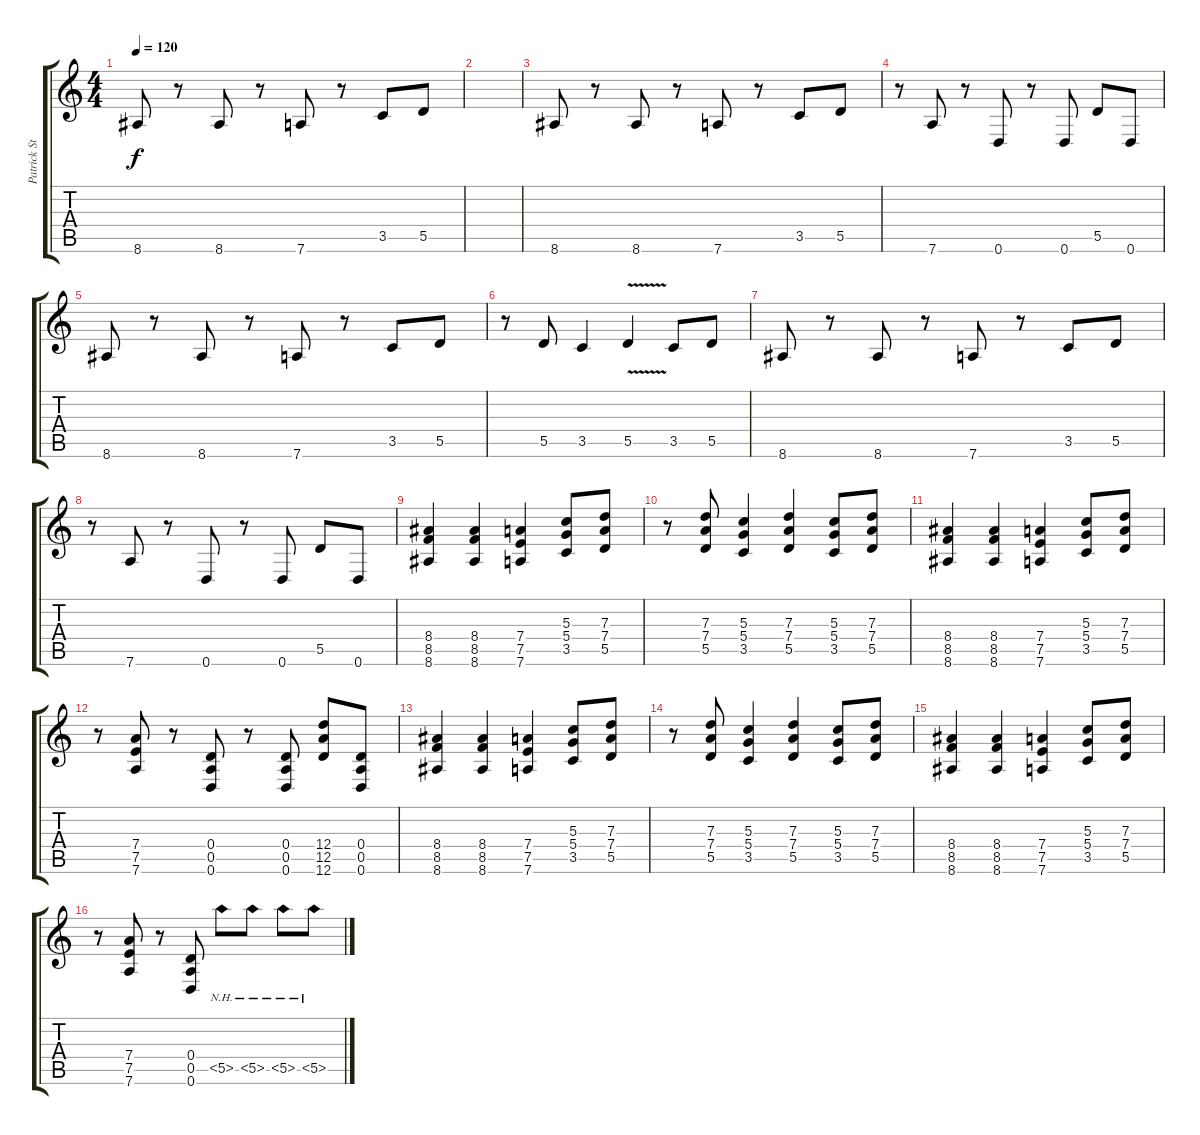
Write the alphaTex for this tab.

\track ("Patrick Stumph (Rythmn Guitar)" "Patrick St") {instrument overdrivenguitar}
\staff {score tabs}
\tuning (E4 B3 G3 D3 A2 D2) {hide}
\ts (4 4)
\tempo 120
\clef g2
\ks c
8.6.8{dy f} r.8 8.6.8 r.8 7.6.8 r.8 3.5.8 5.5.8 |
|
8.6.8 r.8 8.6.8 r.8 7.6.8 r.8 3.5.8 5.5.8 |
r.8 7.6.8 r.8 0.6.8 r.8 0.6.8 5.5.8 0.6.8 |
8.6.8 r.8 8.6.8 r.8 7.6.8 r.8 3.5.8 5.5.8 |
r.8 5.5.8 3.5.4 5.5{v}.4 3.5.8 5.5.8 |
8.6.8 r.8 8.6.8 r.8 7.6.8 r.8 3.5.8 5.5.8 |
r.8 7.6.8 r.8 0.6.8 r.8 0.6.8 5.5.8 0.6.8 |
(8.4 8.5 8.6).4 (8.4 8.5 8.6).4 (7.4 7.5 7.6).4 (5.3 5.4 3.5).8 (7.3 7.4 5.5).8 |
r.8 (7.3 7.4 5.5).8 (5.3 5.4 3.5).4 (7.3 7.4 5.5).4 (5.3 5.4 3.5).8 (7.3 7.4 5.5).8 |
(8.4 8.5 8.6).4 (8.4 8.5 8.6).4 (7.4 7.5 7.6).4 (5.3 5.4 3.5).8 (7.3 7.4 5.5).8 |
r.8 (7.4 7.5 7.6).8 r.8 (0.4 0.5 0.6).8 r.8 (0.4 0.5 0.6).8 (12.4 12.5 12.6).8 (0.4 0.5 0.6).8 |
(8.4 8.5 8.6).4 (8.4 8.5 8.6).4 (7.4 7.5 7.6).4 (5.3 5.4 3.5).8 (7.3 7.4 5.5).8 |
r.8 (7.3 7.4 5.5).8 (5.3 5.4 3.5).4 (7.3 7.4 5.5).4 (5.3 5.4 3.5).8 (7.3 7.4 5.5).8 |
(8.4 8.5 8.6).4 (8.4 8.5 8.6).4 (7.4 7.5 7.6).4 (5.3 5.4 3.5).8 (7.3 7.4 5.5).8 |
r.8 (7.4 7.5 7.6).8 r.8 (0.4 0.5 0.6).8 5.5{nh}.8 5.5{nh}.8 5.5{nh}.8 5.5{nh}.8
